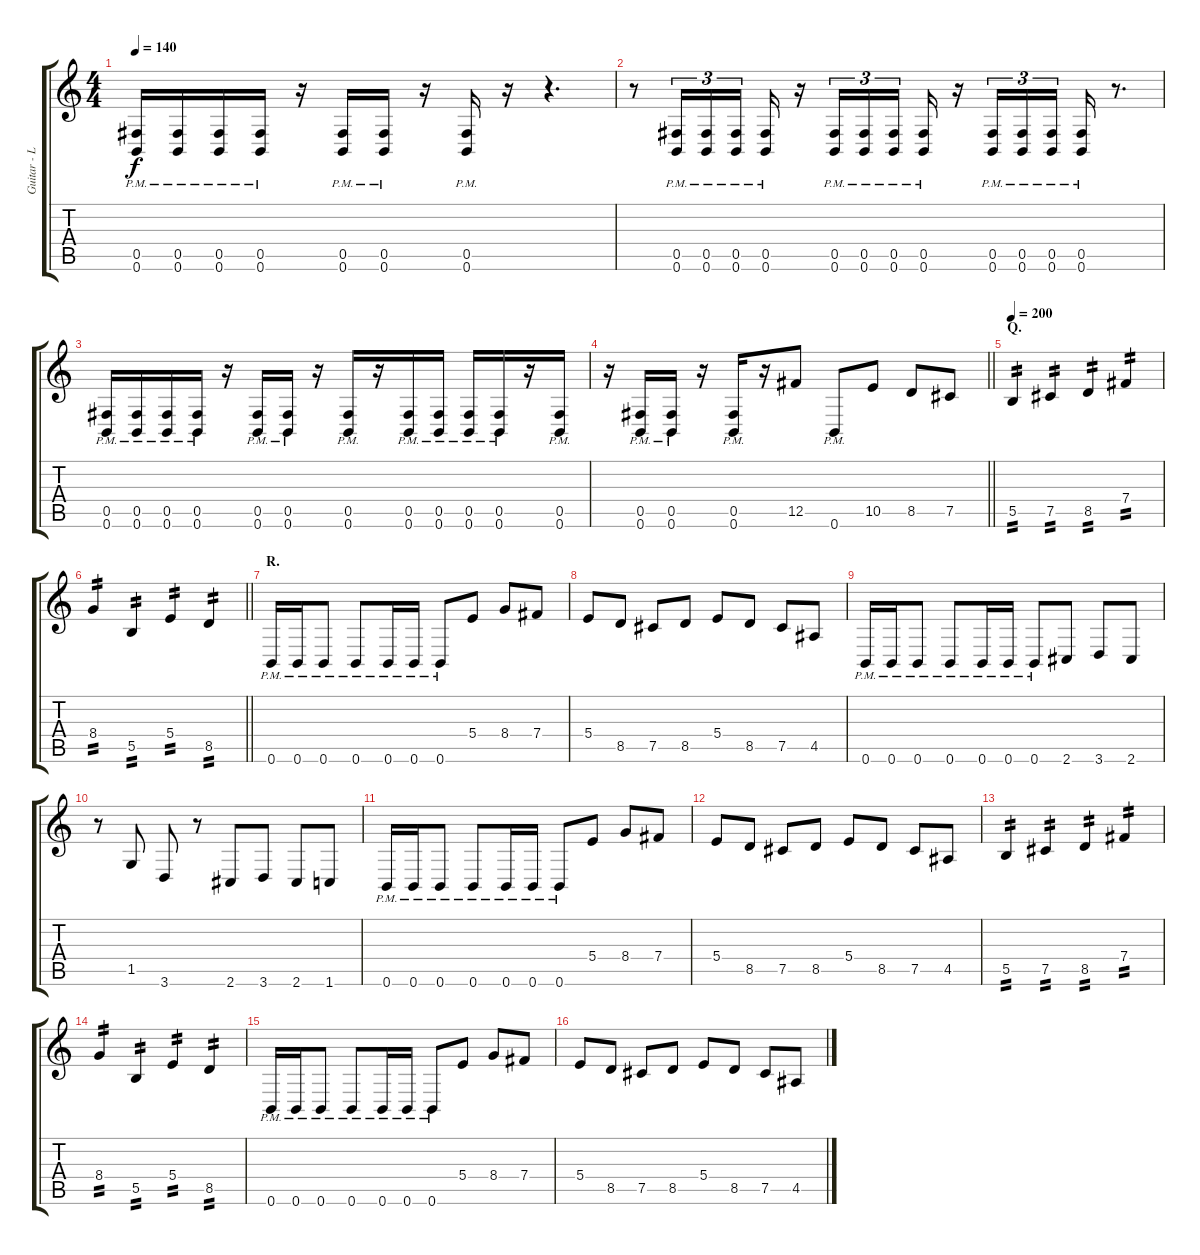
\track ("Guitar - Left" "Guitar - L") {instrument distortionguitar}
\staff {score tabs}
\tuning (Db4 Ab3 E3 B2 Gb2 B1) {hide}
\ts (4 4)
\tempo 140
\clef g2
\ks c
(0.5{pm} 0.6{pm}).16{dy f} (0.5{pm} 0.6{pm}).16 (0.5{pm} 0.6{pm}).16 (0.5{pm} 0.6{pm}).16 r.16 (0.5{pm} 0.6{pm}).16 (0.5{pm} 0.6{pm}).16 r.16 (0.5{pm} 0.6{pm}).16 r.16 r.4{d} |
r.8 (0.5{pm} 0.6{pm}).16{tu (3 2)} (0.5{pm} 0.6{pm}).16{tu (3 2)} (0.5{pm} 0.6{pm}).16{tu (3 2)} (0.5{pm} 0.6{pm}).16 r.16 (0.5{pm} 0.6{pm}).16{tu (3 2)} (0.5{pm} 0.6{pm}).16{tu (3 2)} (0.5{pm} 0.6{pm}).16{tu (3 2)} (0.5{pm} 0.6{pm}).16 r.16 (0.5{pm} 0.6{pm}).16{tu (3 2)} (0.5{pm} 0.6{pm}).16{tu (3 2)} (0.5{pm} 0.6{pm}).16{tu (3 2)} (0.5{pm} 0.6{pm}).16 r.8{d} |
(0.5{pm} 0.6{pm}).16 (0.5{pm} 0.6{pm}).16 (0.5{pm} 0.6{pm}).16 (0.5{pm} 0.6{pm}).16 r.16 (0.5{pm} 0.6{pm}).16 (0.5{pm} 0.6{pm}).16 r.16 (0.5{pm} 0.6{pm}).16 r.16 (0.5{pm} 0.6{pm}).16 (0.5{pm} 0.6{pm}).16 (0.5{pm} 0.6{pm}).16 (0.5{pm} 0.6{pm}).16 r.16 (0.5{pm} 0.6{pm}).16 |
\barLineRight lightlight
r.16 (0.5{pm} 0.6{pm}).16 (0.5{pm} 0.6{pm}).16 r.16 (0.5{pm} 0.6{pm}).16 r.16 12.5.8 0.6{pm}.8 10.5.8 8.5.8 7.5.8 |
\section ("" "Q.")
\tempo 200
5.5.4{tp 2} 7.5.4{tp 2} 8.5.4{tp 2} 7.4.4{tp 2} |
\barLineRight lightlight
8.4.4{tp 2} 5.5.4{tp 2} 5.4.4{tp 2} 8.5.4{tp 2} |
\section ("" "R.")
0.6{pm}.16 0.6{pm}.16 0.6{pm}.8 0.6{pm}.8 0.6{pm}.16 0.6{pm}.16 0.6{pm}.8 5.4.8 8.4.8 7.4.8 |
5.4.8 8.5.8 7.5.8 8.5.8 5.4.8 8.5.8 7.5.8 4.5.8 |
0.6{pm}.16 0.6{pm}.16 0.6{pm}.8 0.6{pm}.8 0.6{pm}.16 0.6{pm}.16 0.6{pm}.8 2.6.8 3.6.8 2.6.8 |
r.8 1.5.8 3.6.8 r.8 2.6.8 3.6.8 2.6.8 1.6.8 |
0.6{pm}.16 0.6{pm}.16 0.6{pm}.8 0.6{pm}.8 0.6{pm}.16 0.6{pm}.16 0.6{pm}.8 5.4.8 8.4.8 7.4.8 |
5.4.8 8.5.8 7.5.8 8.5.8 5.4.8 8.5.8 7.5.8 4.5.8 |
5.5.4{tp 2} 7.5.4{tp 2} 8.5.4{tp 2} 7.4.4{tp 2} |
8.4.4{tp 2} 5.5.4{tp 2} 5.4.4{tp 2} 8.5.4{tp 2} |
0.6{pm}.16 0.6{pm}.16 0.6{pm}.8 0.6{pm}.8 0.6{pm}.16 0.6{pm}.16 0.6{pm}.8 5.4.8 8.4.8 7.4.8 |
5.4.8 8.5.8 7.5.8 8.5.8 5.4.8 8.5.8 7.5.8 4.5.8
